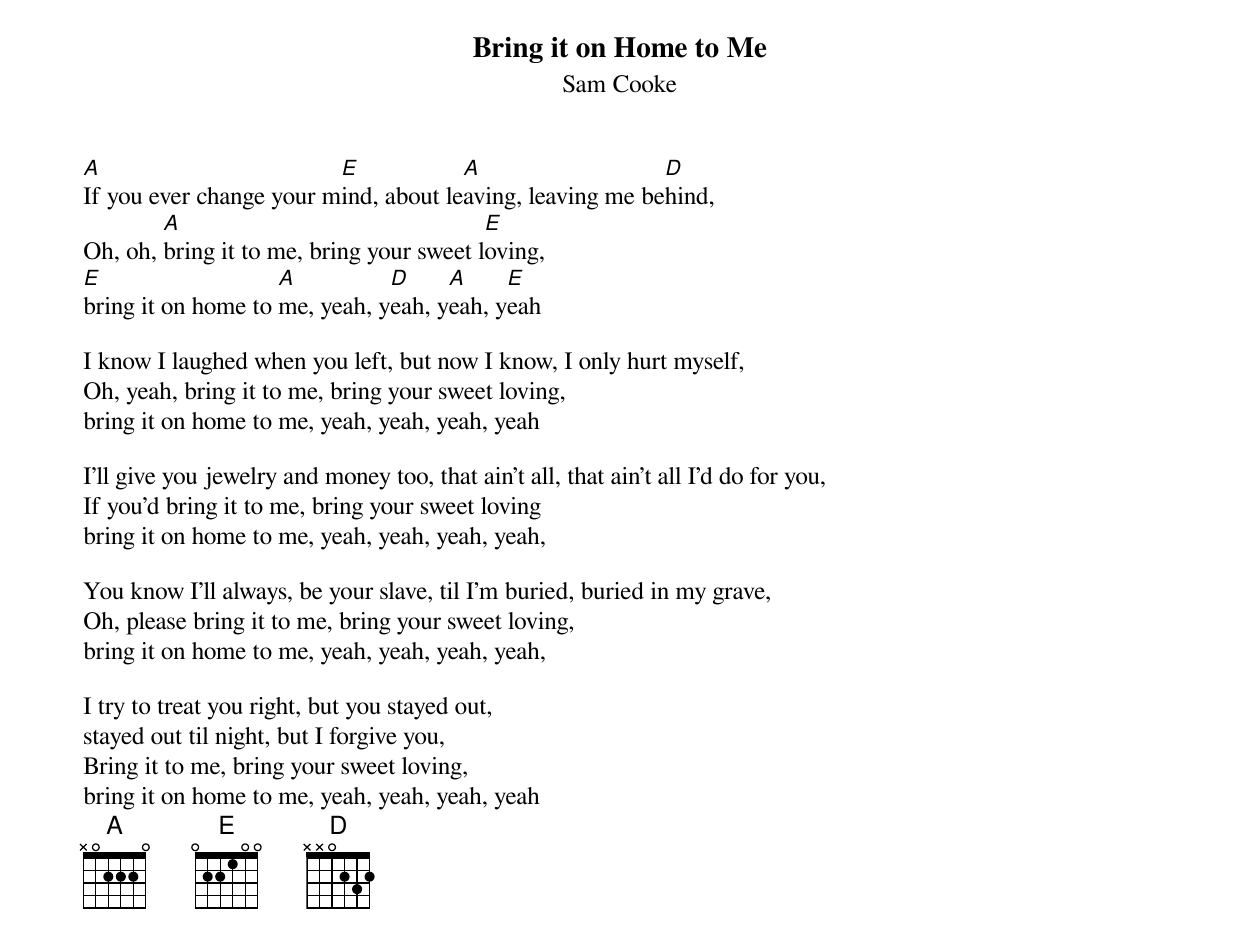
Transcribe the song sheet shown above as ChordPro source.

{title:Bring it on Home to Me}
{subtitle:Sam Cooke}
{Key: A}

[A]If you ever change your m[E]ind, about le[A]aving, leaving me be[D]hind,
Oh, oh, [A]bring it to me, bring your sweet l[E]oving,
[E]bring it on home to [A]me, yeah, y[D]eah, y[A]eah, y[E]eah

I know I laughed when you left, but now I know, I only hurt myself,
Oh, yeah, bring it to me, bring your sweet loving,
bring it on home to me, yeah, yeah, yeah, yeah

I'll give you jewelry and money too, that ain't all, that ain't all I'd do for you,
If you'd bring it to me, bring your sweet loving
bring it on home to me, yeah, yeah, yeah, yeah,

You know I'll always, be your slave, til I'm buried, buried in my grave,
Oh, please bring it to me, bring your sweet loving,
bring it on home to me, yeah, yeah, yeah, yeah,

I try to treat you right, but you stayed out,
stayed out til night, but I forgive you,
Bring it to me, bring your sweet loving,
bring it on home to me, yeah, yeah, yeah, yeah
